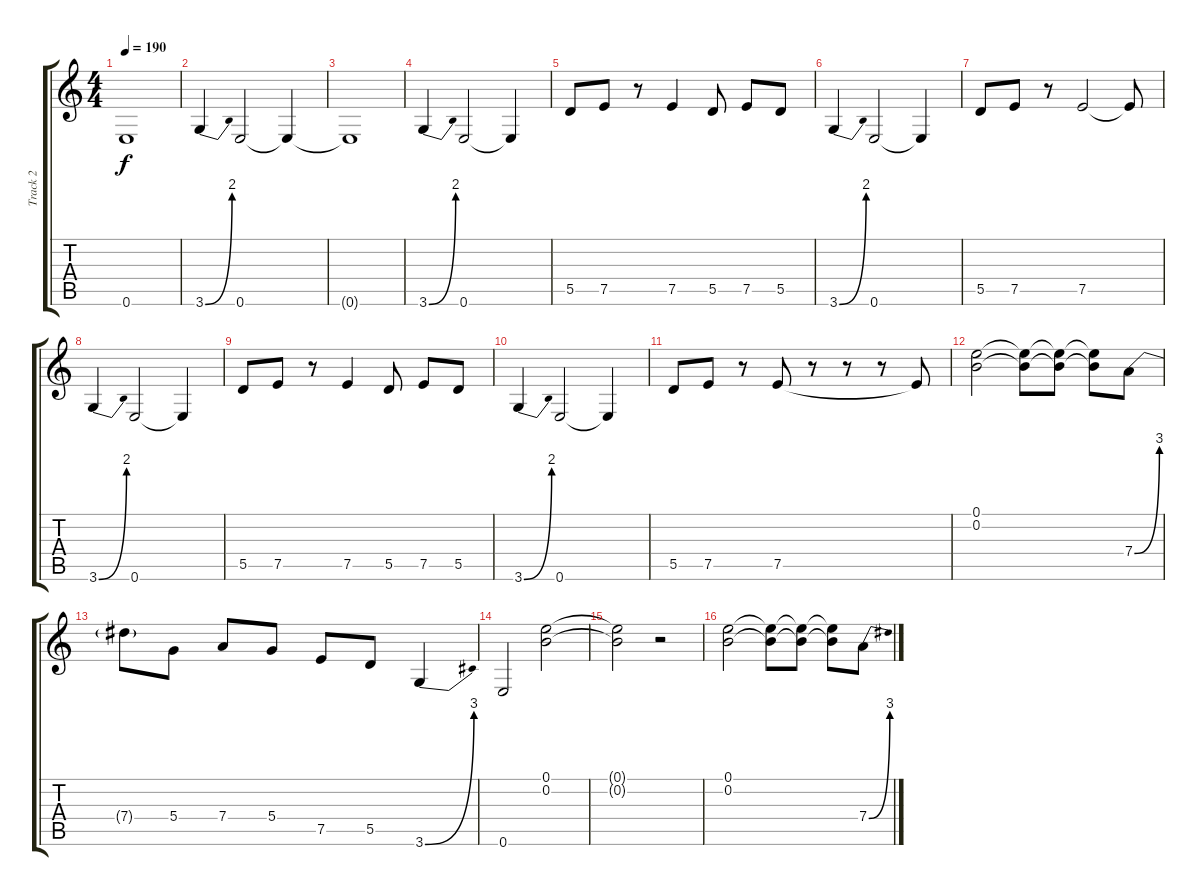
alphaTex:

\track ("Track 2" "Track 2") {instrument distortionguitar}
\staff {score tabs}
\tuning (E4 B3 G3 D3 A2 E2) {hide}
\ts (4 4)
\tempo 190
\clef g2
\ks c
0.6{t}.1{dy f} |
3.6{be (bend 0 0 60 8)}.4 0.6.2 0.6{t}.4 |
0.6{t}.1 |
3.6{be (bend 0 0 60 8)}.4 0.6.2 0.6{t}.4 |
5.5.8 7.5.8 r.8 7.5.4 5.5.8 7.5.8 5.5.8 |
3.6{be (bend 0 0 60 8)}.4 0.6.2 0.6{t}.4 |
5.5.8 7.5.8 r.8 7.5.2 7.5{t}.8 |
3.6{be (bend 0 0 60 8)}.4 0.6.2 0.6{t}.4 |
5.5.8 7.5.8 r.8 7.5.4 5.5.8 7.5.8 5.5.8 |
3.6{be (bend 0 0 60 8)}.4 0.6.2 0.6{t}.4 |
5.5.8 7.5.8 r.8 7.5.8 r.8 r.8 r.8 7.5{t}.8 |
(0.1 0.2).2 (0.1{t} 0.2{t}).8 (0.1{t} 0.2{t}).8 (0.1{t} 0.2{t}).8 7.4{be (bend 0 0 60 12)}.8 |
7.4{t}.8 5.4.8 7.4.8 5.4.8 7.5.8 5.5.8 3.6{be (bend 0 0 60 12)}.4 |
0.6.2 (0.1 0.2).2 |
(0.1{t} 0.2{t}).2 r.2 |
(0.1 0.2).2 (0.1{t} 0.2{t}).8 (0.1{t} 0.2{t}).8 (0.1{t} 0.2{t}).8 7.4{be (bend 0 0 60 12)}.8
